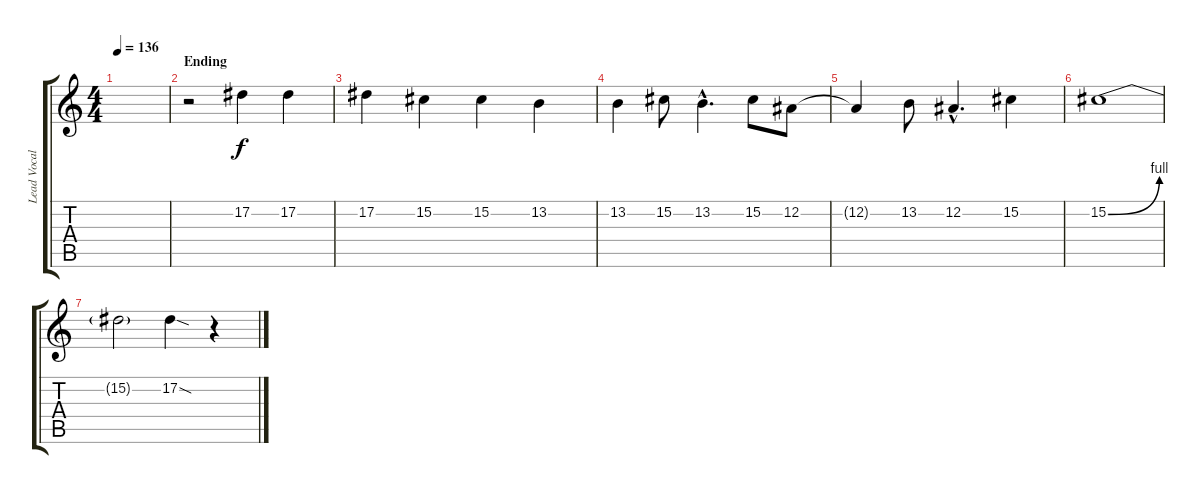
\track ("Lead Vocals" "Lead Vocal") {instrument lead2sawtooth}
\staff {score tabs}
\tuning (Eb4 Bb3 Gb3 Db3 Ab2 Eb2) {hide}
\ts (4 4)
\tempo 136
\clef g2
\ks c
|
\section ("" "Ending")
r.2 17.2.4 17.2.4 |
17.2.4 15.2.4 15.2.4 13.2.4 |
13.2.4 15.2.8 13.2{hac}.4{d} 15.2.8 12.2.8 |
12.2{t}.4 13.2.8 12.2{hac}.4{d} 15.2.4 |
15.2{be (bend 0 0 60 4)}.1 |
15.2{t}.2 17.2{sod}.4 r.4
